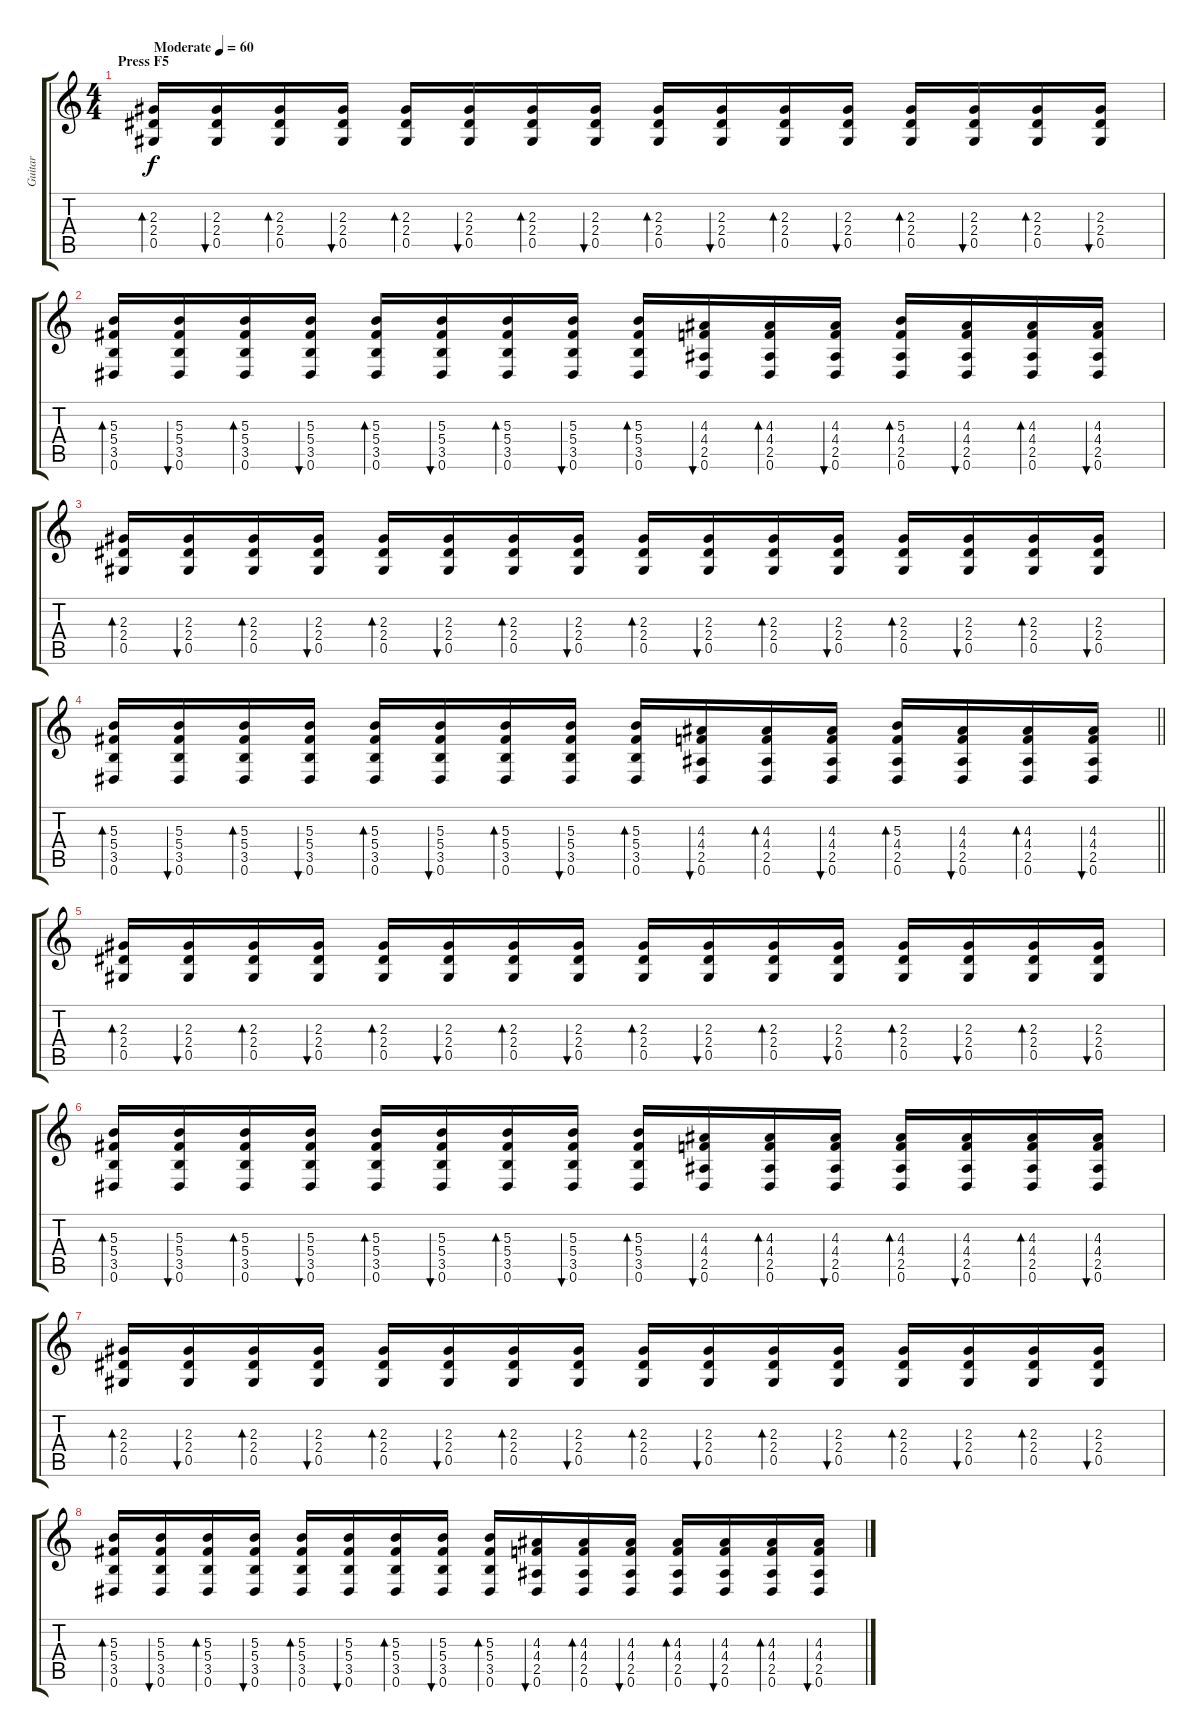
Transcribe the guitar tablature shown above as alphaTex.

\track ("Guitar" "Guitar") {instrument acousticguitarsteel}
\staff {score tabs}
\tuning (Eb4 Bb3 Gb3 Db3 Ab2 Eb2) {hide}
\ts (4 4)
\section ("" "Press F5")
\tempo (60 "Moderate")
\clef g2
\ks c
(2.3 2.4 0.5).16{bd 60 dy f instrument acousticguitarsteel} (2.3 2.4 0.5).16{bu 60} (2.3 2.4 0.5).16{bd 60} (2.3 2.4 0.5).16{bu 60} (2.3 2.4 0.5).16{bd 60} (2.3 2.4 0.5).16{bu 60} (2.3 2.4 0.5).16{bd 60} (2.3 2.4 0.5).16{bu 60} (2.3 2.4 0.5).16{bd 60} (2.3 2.4 0.5).16{bu 60} (2.3 2.4 0.5).16{bd 60} (2.3 2.4 0.5).16{bu 60} (2.3 2.4 0.5).16{bd 60} (2.3 2.4 0.5).16{bu 60} (2.3 2.4 0.5).16{bd 60} (2.3 2.4 0.5).16{bu 60} |
(5.3 5.4 3.5 0.6).16{bd 60} (5.3 5.4 3.5 0.6).16{bu 60} (5.3 5.4 3.5 0.6).16{bd 60} (5.3 5.4 3.5 0.6).16{bu 60} (5.3 5.4 3.5 0.6).16{bd 60} (5.3 5.4 3.5 0.6).16{bu 60} (5.3 5.4 3.5 0.6).16{bd 60} (5.3 5.4 3.5 0.6).16{bu 60} (5.3 5.4 3.5 0.6).16{bd 60} (4.3 4.4 2.5 0.6).16{bu 60} (4.3 4.4 2.5 0.6).16{bd 60} (4.3 4.4 2.5 0.6).16{bu 60} (5.3 4.4 2.5 0.6).16{bd 60} (4.3 4.4 2.5 0.6).16{bu 60} (4.3 4.4 2.5 0.6).16{bd 60} (4.3 4.4 2.5 0.6).16{bu 60} |
(2.3 2.4 0.5).16{bd 60} (2.3 2.4 0.5).16{bu 60} (2.3 2.4 0.5).16{bd 60} (2.3 2.4 0.5).16{bu 60} (2.3 2.4 0.5).16{bd 60} (2.3 2.4 0.5).16{bu 60} (2.3 2.4 0.5).16{bd 60} (2.3 2.4 0.5).16{bu 60} (2.3 2.4 0.5).16{bd 60} (2.3 2.4 0.5).16{bu 60} (2.3 2.4 0.5).16{bd 60} (2.3 2.4 0.5).16{bu 60} (2.3 2.4 0.5).16{bd 60} (2.3 2.4 0.5).16{bu 60} (2.3 2.4 0.5).16{bd 60} (2.3 2.4 0.5).16{bu 60} |
\barLineRight lightlight
(5.3 5.4 3.5 0.6).16{bd 60} (5.3 5.4 3.5 0.6).16{bu 60} (5.3 5.4 3.5 0.6).16{bd 60} (5.3 5.4 3.5 0.6).16{bu 60} (5.3 5.4 3.5 0.6).16{bd 60} (5.3 5.4 3.5 0.6).16{bu 60} (5.3 5.4 3.5 0.6).16{bd 60} (5.3 5.4 3.5 0.6).16{bu 60} (5.3 5.4 3.5 0.6).16{bd 60} (4.3 4.4 2.5 0.6).16{bu 60} (4.3 4.4 2.5 0.6).16{bd 60} (4.3 4.4 2.5 0.6).16{bu 60} (5.3 4.4 2.5 0.6).16{bd 60} (4.3 4.4 2.5 0.6).16{bu 60} (4.3 4.4 2.5 0.6).16{bd 60} (4.3 4.4 2.5 0.6).16{bu 60} |
\section ("" "")
(2.3 2.4 0.5).16{bd 60} (2.3 2.4 0.5).16{bu 60} (2.3 2.4 0.5).16{bd 60} (2.3 2.4 0.5).16{bu 60} (2.3 2.4 0.5).16{bd 60} (2.3 2.4 0.5).16{bu 60} (2.3 2.4 0.5).16{bd 60} (2.3 2.4 0.5).16{bu 60} (2.3 2.4 0.5).16{bd 60} (2.3 2.4 0.5).16{bu 60} (2.3 2.4 0.5).16{bd 60} (2.3 2.4 0.5).16{bu 60} (2.3 2.4 0.5).16{bd 60} (2.3 2.4 0.5).16{bu 60} (2.3 2.4 0.5).16{bd 60} (2.3 2.4 0.5).16{bu 60} |
(5.3 5.4 3.5 0.6).16{bd 60} (5.3 5.4 3.5 0.6).16{bu 60} (5.3 5.4 3.5 0.6).16{bd 60} (5.3 5.4 3.5 0.6).16{bu 60} (5.3 5.4 3.5 0.6).16{bd 60} (5.3 5.4 3.5 0.6).16{bu 60} (5.3 5.4 3.5 0.6).16{bd 60} (5.3 5.4 3.5 0.6).16{bu 60} (5.3 5.4 3.5 0.6).16{bd 60} (4.3 4.4 2.5 0.6).16{bu 60} (4.3 4.4 2.5 0.6).16{bd 60} (4.3 4.4 2.5 0.6).16{bu 60} (4.3 4.4 2.5 0.6).16{bd 60} (4.3 4.4 2.5 0.6).16{bu 60} (4.3 4.4 2.5 0.6).16{bd 60} (4.3 4.4 2.5 0.6).16{bu 60} |
(2.3 2.4 0.5).16{bd 60} (2.3 2.4 0.5).16{bu 60} (2.3 2.4 0.5).16{bd 60} (2.3 2.4 0.5).16{bu 60} (2.3 2.4 0.5).16{bd 60} (2.3 2.4 0.5).16{bu 60} (2.3 2.4 0.5).16{bd 60} (2.3 2.4 0.5).16{bu 60} (2.3 2.4 0.5).16{bd 60} (2.3 2.4 0.5).16{bu 60} (2.3 2.4 0.5).16{bd 60} (2.3 2.4 0.5).16{bu 60} (2.3 2.4 0.5).16{bd 60} (2.3 2.4 0.5).16{bu 60} (2.3 2.4 0.5).16{bd 60} (2.3 2.4 0.5).16{bu 60} |
(5.3 5.4 3.5 0.6).16{bd 60} (5.3 5.4 3.5 0.6).16{bu 60} (5.3 5.4 3.5 0.6).16{bd 60} (5.3 5.4 3.5 0.6).16{bu 60} (5.3 5.4 3.5 0.6).16{bd 60} (5.3 5.4 3.5 0.6).16{bu 60} (5.3 5.4 3.5 0.6).16{bd 60} (5.3 5.4 3.5 0.6).16{bu 60} (5.3 5.4 3.5 0.6).16{bd 60} (4.3 4.4 2.5 0.6).16{bu 60} (4.3 4.4 2.5 0.6).16{bd 60} (4.3 4.4 2.5 0.6).16{bu 60} (4.3 4.4 2.5 0.6).16{bd 60} (4.3 4.4 2.5 0.6).16{bu 60} (4.3 4.4 2.5 0.6).16{bd 60} (4.3 4.4 2.5 0.6).16{bu 60}
